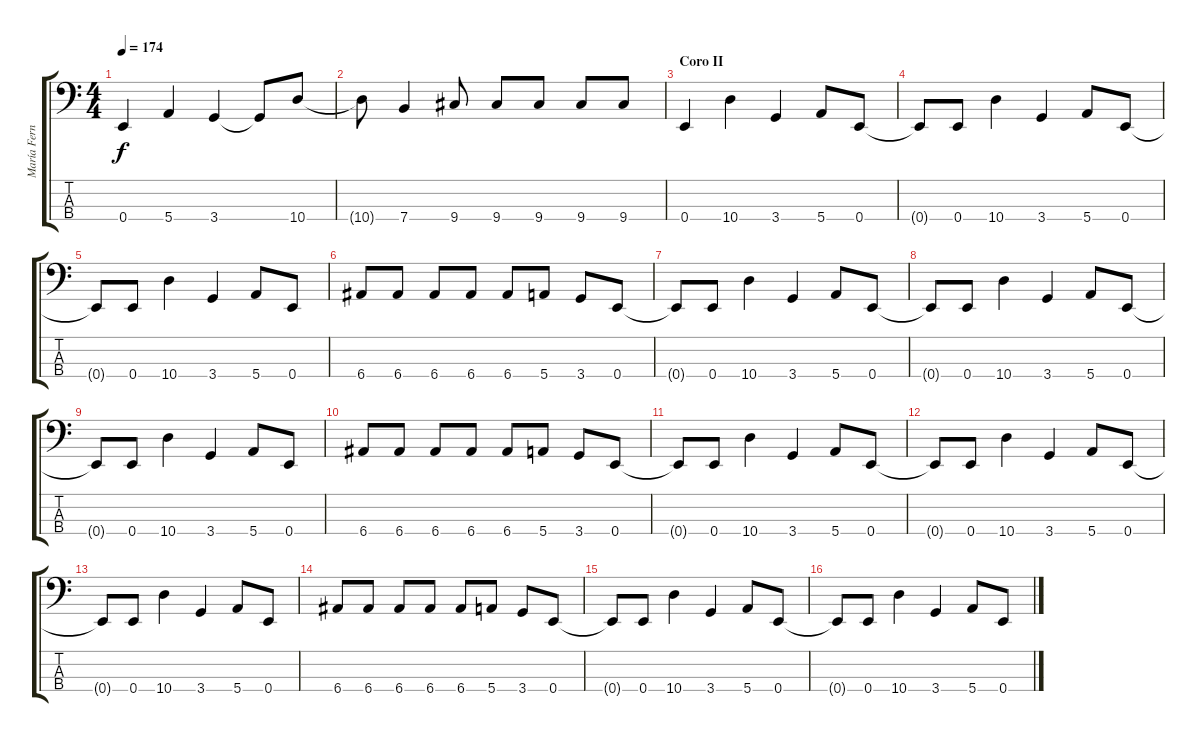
\track ("María Fernanda Aldana (Bajo)" "María Fern") {instrument electricbasspick}
\staff {score tabs}
\tuning (G2 D2 A1 E1) {hide}
\ts (4 4)
\tempo 174
\clef f4
\ks c
0.4.4{dy f} 5.4.4 3.4.4 3.4{t}.8 10.4.8 |
10.4{t}.8 7.4.4 9.4.8 9.4.8 9.4.8 9.4.8 9.4.8 |
\section ("" "Coro II")
0.4.4 10.4.4 3.4.4 5.4.8 0.4.8 |
0.4{t}.8 0.4.8 10.4.4 3.4.4 5.4.8 0.4.8 |
0.4{t}.8 0.4.8 10.4.4 3.4.4 5.4.8 0.4.8 |
6.4.8 6.4.8 6.4.8 6.4.8 6.4.8 5.4.8 3.4.8 0.4.8 |
0.4{t}.8 0.4.8 10.4.4 3.4.4 5.4.8 0.4.8 |
0.4{t}.8 0.4.8 10.4.4 3.4.4 5.4.8 0.4.8 |
0.4{t}.8 0.4.8 10.4.4 3.4.4 5.4.8 0.4.8 |
6.4.8 6.4.8 6.4.8 6.4.8 6.4.8 5.4.8 3.4.8 0.4.8 |
0.4{t}.8 0.4.8 10.4.4 3.4.4 5.4.8 0.4.8 |
0.4{t}.8 0.4.8 10.4.4 3.4.4 5.4.8 0.4.8 |
0.4{t}.8 0.4.8 10.4.4 3.4.4 5.4.8 0.4.8 |
6.4.8 6.4.8 6.4.8 6.4.8 6.4.8 5.4.8 3.4.8 0.4.8 |
0.4{t}.8 0.4.8 10.4.4 3.4.4 5.4.8 0.4.8 |
0.4{t}.8 0.4.8 10.4.4 3.4.4 5.4.8 0.4.8
